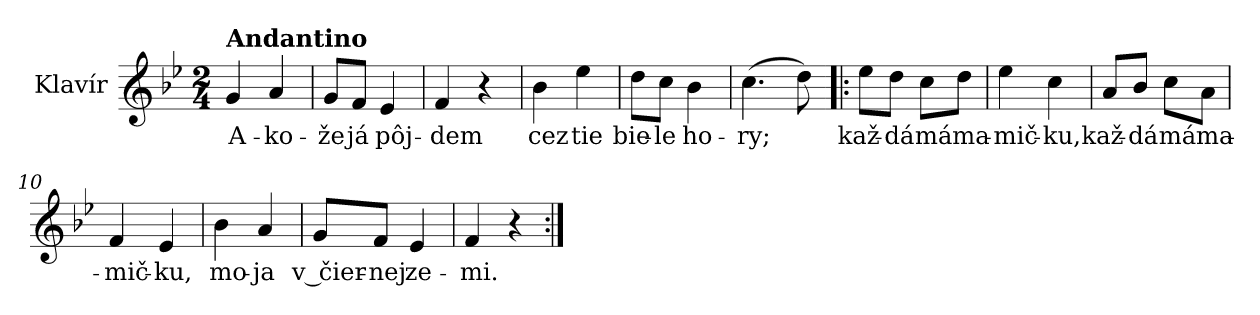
**kern	**text
*part1	*part1
*staff1	*staff1
*I"Klavír	*
*I'Kl.	*
*clefG2	*
*k[b-e-]	*
*M2/4	*
=1	=1
!LO:TX:a:B:t=Andantino	!
!	!LO:LY:b
4g/	A-
!	!LO:LY:b
4a/	-ko-
=2	=2
!	!LO:LY:b
8g/L	-že
!	!LO:LY:b
8f/J	já
!	!LO:LY:b
4e-/	pôj-
=3	=3
!	!LO:LY:b
4f/	-dem
4r	.
=4	=4
!	!LO:LY:b
4b-\	cez
!	!LO:LY:b
4ee-\	tie
!!LO:LB:g=z
=5	=5
!	!LO:LY:b
8dd\L	bie-
!	!LO:LY:b
8cc\J	-le
!	!LO:LY:b
4b-\	ho-
=6	=6
!	!LO:LY:b
(4.cc\	-ry;
8dd\)	.
=7!|:	=7!|:
!	!LO:LY:b
8ee-\L	kaž-
!	!LO:LY:b
8dd\J	-dá
!	!LO:LY:b
8cc\L	má
!	!LO:LY:b
8dd\J	ma-
=8	=8
!	!LO:LY:b
4ee-\	-mič-
!	!LO:LY:b
4cc\	-ku,
!!LO:LB:g=z
=9	=9
!	!LO:LY:b
8a/L	kaž-
!	!LO:LY:b
8b-/J	-dá
!	!LO:LY:b
8cc\L	má
!	!LO:LY:b
8a\J	ma-
=10	=10
!	!LO:LY:b
4f/	-mič-
!	!LO:LY:b
4e-/	-ku,
=11	=11
!	!LO:LY:b
4b-\	mo-
!	!LO:LY:b
4a/	-ja
=12	=12
!	!LO:LY:b
8g/L	v čier-
!	!LO:LY:b
8f/J	-nej
!	!LO:LY:b
4e-/	ze-
=13	=13
!	!LO:LY:b
4f/	-mi.
4r	.
=:|!	=:|!
*-	*-
